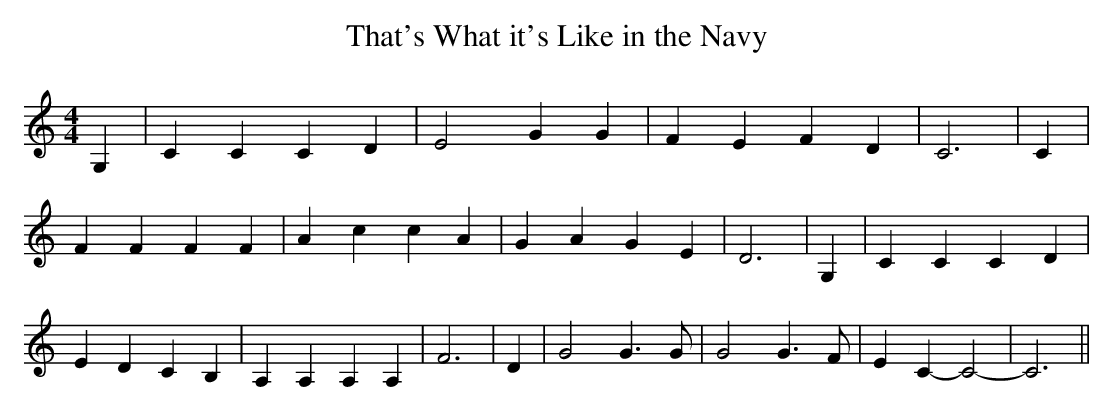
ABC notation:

X:1
T:That's What it's Like in the Navy
M:4/4
L:1/4
K:C
 G,| C C C D| E2 G G| F E F D| C3| C| F F F F| A c c A| G A G E| D3|\
 G,| C C C D| E D C B,| A, A, A, A,| F3| D| G2 G3/2 G/2| G2 G3/2 F/2|\
 E C- C2-| C3||
